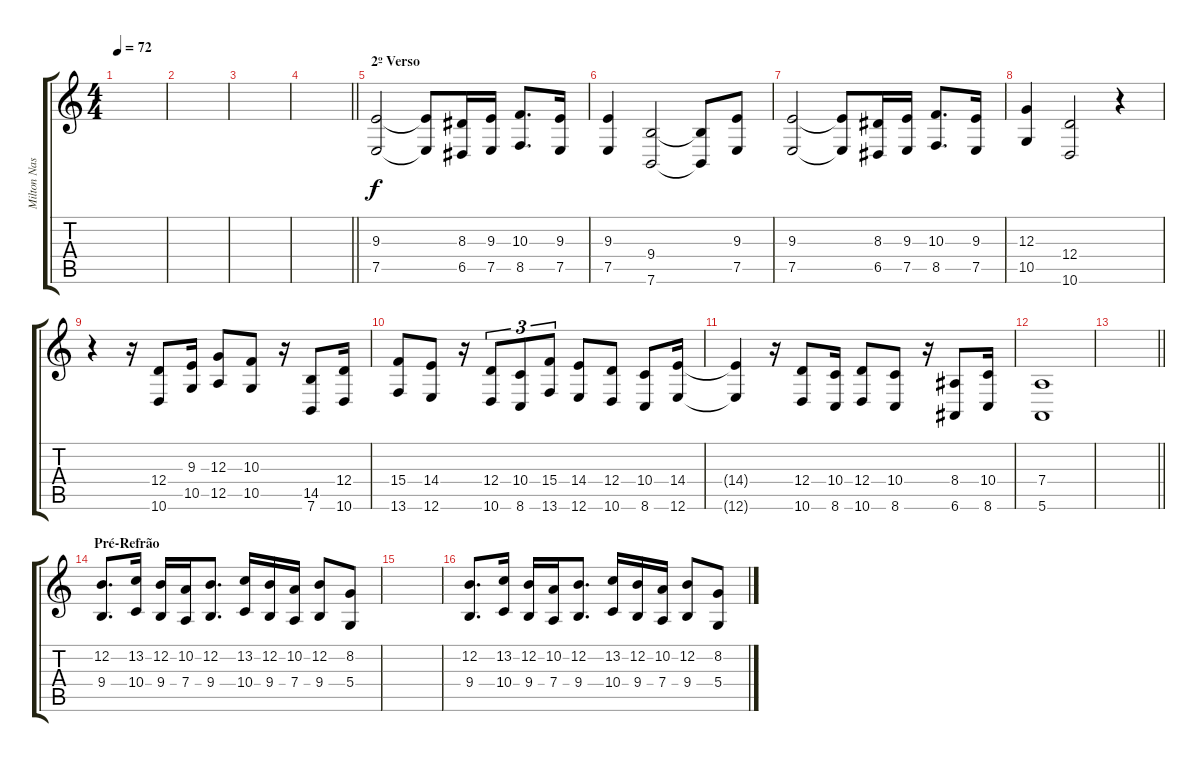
\track ("Milton Nascimento" "Milton Nas") {instrument synthvoice}
\staff {score tabs}
\tuning (E4 B3 G3 D3 A2 E2) {hide}
\ts (4 4)
\tempo 72
\clef g2
\ks c
|
|
|
\barLineRight lightlight
|
\section ("" "2º Verso")
(9.3 7.5).2 (9.3{t} 7.5{t}).8 (8.3 6.5).16 (9.3 7.5).16 (10.3 8.5).8{d} (9.3 7.5).16 |
(9.3 7.5).4 (9.4 7.6).2 (9.4{t} 7.6{t}).8 (9.3 7.5).8 |
(9.3 7.5).2 (9.3{t} 7.5{t}).8 (8.3 6.5).16 (9.3 7.5).16 (10.3 8.5).8{d} (9.3 7.5).16 |
(12.3 10.5).4 (12.4 10.6).2 r.4 |
r.4 r.16 (12.4 10.6).8 (9.3 10.5).16 (12.3 12.5).8 (10.3 10.5).8 r.16 (14.5 7.6).8 (12.4 10.6).16 |
(15.4 13.6).8 (14.4 12.6).8 r.16 (12.4 10.6).8{tu (3 2)} (10.4 8.6).8{tu (3 2)} (15.4 13.6).8{tu (3 2)} (14.4 12.6).8 (12.4 10.6).8 (10.4 8.6).8 (14.4 12.6).16 |
(14.4{t} 12.6{t}).4 r.16 (12.4 10.6).8 (10.4 8.6).16 (12.4 10.6).8 (10.4 8.6).8 r.16 (8.4 6.6).8 (10.4 8.6).16 |
(7.4 5.6).1 |
\barLineRight lightlight
|
\section ("" "Pré-Refrão")
(12.2 9.4).8{d} (13.2 10.4).16 (12.2 9.4).16 (10.2 7.4).16 (12.2 9.4).8{d} (13.2 10.4).16 (12.2 9.4).16 (10.2 7.4).16 (12.2 9.4).8 (8.2 5.4).8 |
|
(12.2 9.4).8{d} (13.2 10.4).16 (12.2 9.4).16 (10.2 7.4).16 (12.2 9.4).8{d} (13.2 10.4).16 (12.2 9.4).16 (10.2 7.4).16 (12.2 9.4).8 (8.2 5.4).8
